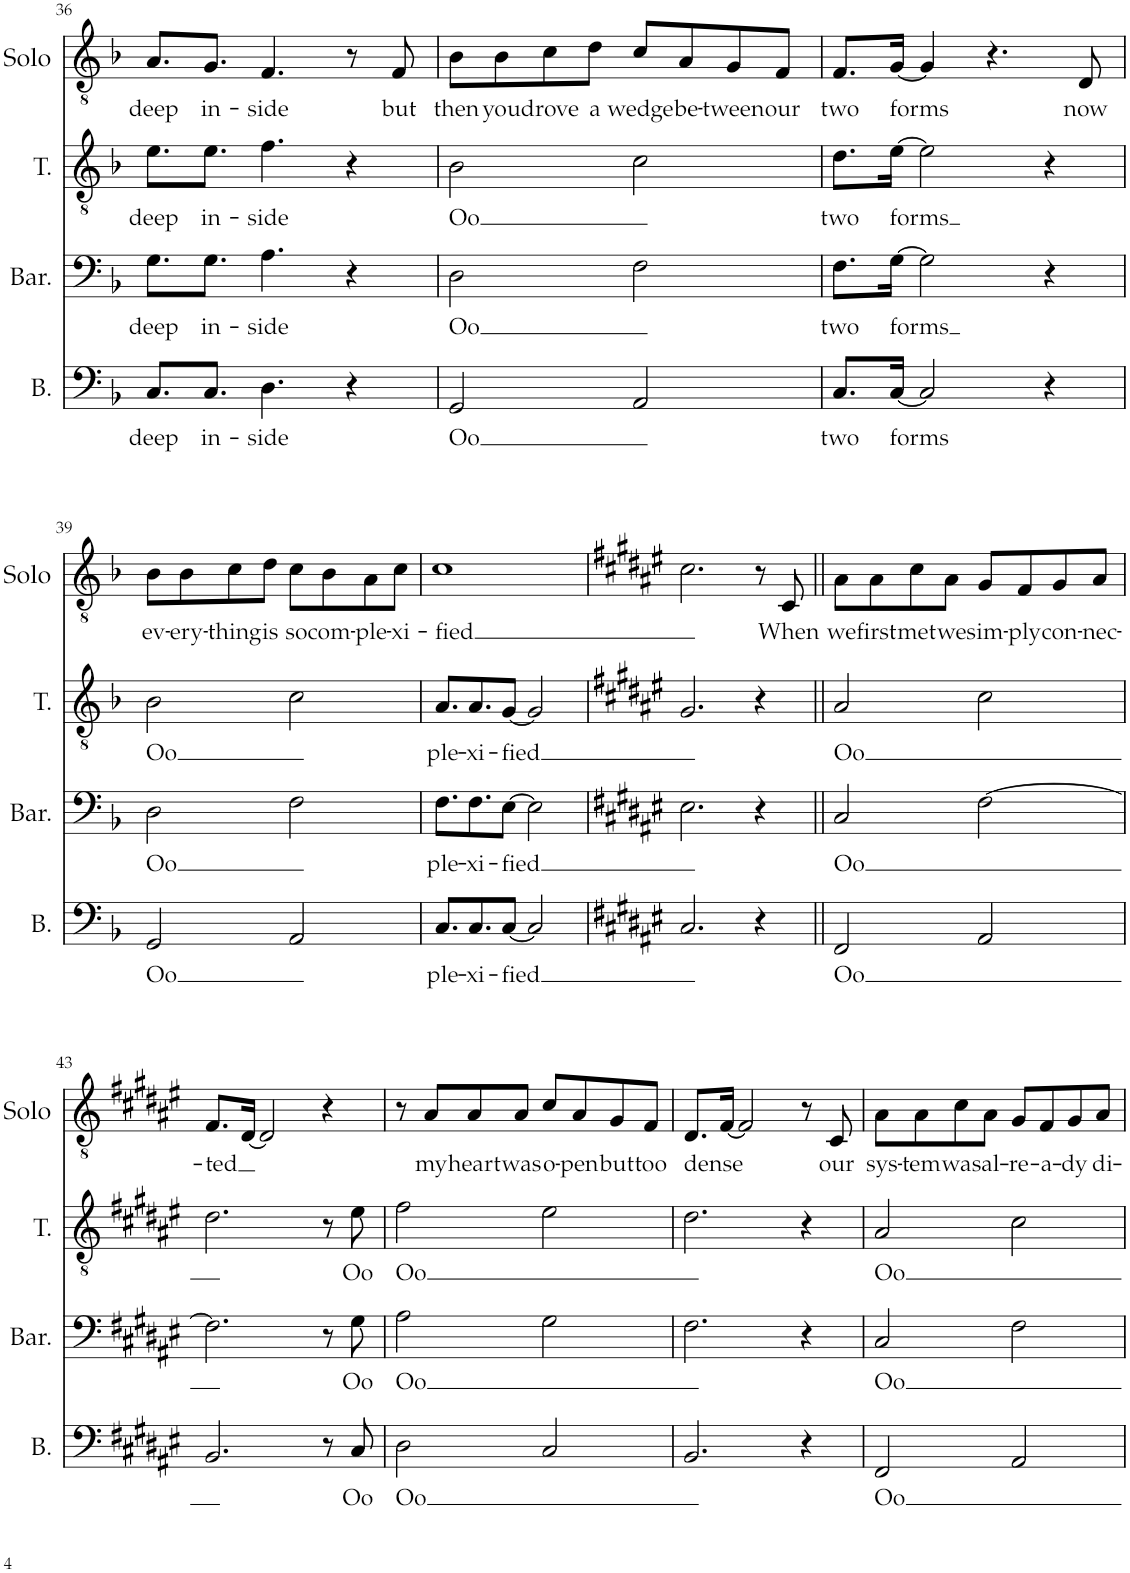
**kern	**text	**kern	**text	**kern	**text	**kern	**text
*part4	*part4	*part3	*part3	*part2	*part2	*part1	*part1
*staff4	*staff4	*staff3	*staff3	*staff2	*staff2	*staff1	*staff1
*I"Bass	*	*I"Baritone	*	*I"Tenor	*	*I"Tenor (Solo)	*
*I'B.	*	*I'Bar.	*	*I'T.	*	*I'Solo	*
!!LO:PB:g=z
*clefF4	*	*clefF4	*	*clefGv2	*	*clefGv2	*
*k[b-]	*	*k[b-]	*	*k[b-]	*	*k[b-]	*
*M4/4	*	*M4/4	*	*M4/4	*	*M4/4	*
=36	=36	=36	=36	=36	=36	=36	=36
!	!LO:LY:b	!	!LO:LY:b	!	!LO:LY:b	!	!LO:LY:b
8.C/L	deep	8.G\L	deep	8.e\L	deep	8.A/L	deep
!	!LO:LY:b	!	!LO:LY:b	!	!LO:LY:b	!	!LO:LY:b
8.C/J	in-	8.G\J	in-	8.e\J	in-	8.G/J	in-
!	!LO:LY:b	!	!LO:LY:b	!	!LO:LY:b	!	!LO:LY:b
4.D\	-side	4.A\	-side	4.f\	-side	4.F/	-side
4r	.	4r	.	4r	.	8r	.
!	!	!	!	!	!	!	!LO:LY:b
.	.	.	.	.	.	8F/	but
=37	=37	=37	=37	=37	=37	=37	=37
!	!LO:LY:b	!	!LO:LY:b	!	!LO:LY:b	!	!LO:LY:b
2GG/	Oo	2D\	Oo	2B-\	Oo	8B-\L	then
!	!	!	!	!	!	!	!LO:LY:b
.	.	.	.	.	.	8B-\	you
!	!	!	!	!	!	!	!LO:LY:b
.	.	.	.	.	.	8c\	drove
!	!	!	!	!	!	!	!LO:LY:b
.	.	.	.	.	.	8d\J	a
!	!	!	!	!	!	!	!LO:LY:b
2AA/	.	2F\	.	2c\	.	8c/L	wedge
!	!	!	!	!	!	!	!LO:LY:b
.	.	.	.	.	.	8A/	be-
!	!	!	!	!	!	!	!LO:LY:b
.	.	.	.	.	.	8G/	-tween
!	!	!	!	!	!	!	!LO:LY:b
.	.	.	.	.	.	8F/J	our
=38	=38	=38	=38	=38	=38	=38	=38
!	!LO:LY:b	!	!LO:LY:b	!	!LO:LY:b	!	!LO:LY:b
8.C/L	two	8.F\L	two	8.d\L	two	8.F/L	two
!	!LO:LY:b	!	!LO:LY:b	!	!LO:LY:b	!	!LO:LY:b
[16C/Jk	forms	[16G\Jk	forms	[16e\Jk	forms	[16G/Jk	forms
2C/]	.	2G\]	.	2e\]	.	4G/]	.
.	.	.	.	.	.	4.r	.
4r	.	4r	.	4r	.	.	.
!	!	!	!	!	!	!	!LO:LY:b
.	.	.	.	.	.	8D/	now
!!LO:LB:g=z
=39	=39	=39	=39	=39	=39	=39	=39
!	!LO:LY:b	!	!LO:LY:b	!	!LO:LY:b	!	!LO:LY:b
2GG/	Oo	2D\	Oo	2B-\	Oo	8B-\L	ev-
!	!	!	!	!	!	!	!LO:LY:b
.	.	.	.	.	.	8B-\	-ery-
!	!	!	!	!	!	!	!LO:LY:b
.	.	.	.	.	.	8c\	-thing
!	!	!	!	!	!	!	!LO:LY:b
.	.	.	.	.	.	8d\J	is
!	!	!	!	!	!	!	!LO:LY:b
2AA/	.	2F\	.	2c\	.	8c\L	so
!	!	!	!	!	!	!	!LO:LY:b
.	.	.	.	.	.	8B-\	com-
!	!	!	!	!	!	!	!LO:LY:b
.	.	.	.	.	.	8A\	-ple-
!	!	!	!	!	!	!	!LO:LY:b
.	.	.	.	.	.	8c\J	-xi-
=40	=40	=40	=40	=40	=40	=40	=40
!	!LO:LY:b	!	!LO:LY:b	!	!LO:LY:b	!	!LO:LY:b
8.C/L	ple-	8.F\L	ple-	8.A/L	ple-	1c	-fied
!	!LO:LY:b	!	!LO:LY:b	!	!LO:LY:b	!	!
8.C/	-xi-	8.F\	-xi-	8.A/	-xi-	.	.
!	!LO:LY:b	!	!LO:LY:b	!	!LO:LY:b	!	!
[8C/J	-fied	[8E\J	-fied	[8G/J	-fied	.	.
2C/]	.	2E\]	.	2G/]	.	.	.
=41	=41	=41	=41	=41	=41	=41	=41
*k[f#c#g#d#a#e#]	*	*k[f#c#g#d#a#e#]	*	*k[f#c#g#d#a#e#]	*	*k[f#c#g#d#a#e#]	*
2.C#/	.	2.E#\	.	2.G#/	.	2.c#\	.
4r	.	4r	.	4r	.	8r	.
!	!	!	!	!	!	!	!LO:LY:b
.	.	.	.	.	.	8C#/	When
=42||	=42||	=42||	=42||	=42||	=42||	=42||	=42||
!	!LO:LY:b	!	!LO:LY:b	!	!LO:LY:b	!	!LO:LY:b
2FF#/	Oo	2C#/	Oo	2A#/	Oo	8A#\L	we
!	!	!	!	!	!	!	!LO:LY:b
.	.	.	.	.	.	8A#\	first
!	!	!	!	!	!	!	!LO:LY:b
.	.	.	.	.	.	8c#\	met
!	!	!	!	!	!	!	!LO:LY:b
.	.	.	.	.	.	8A#\J	we
!	!	!	!	!	!	!	!LO:LY:b
2AA#/	.	[2F#\	.	2c#\	.	8G#/L	sim-
!	!	!	!	!	!	!	!LO:LY:b
.	.	.	.	.	.	8F#/	-ply
!	!	!	!	!	!	!	!LO:LY:b
.	.	.	.	.	.	8G#/	con-
!	!	!	!	!	!	!	!LO:LY:b
.	.	.	.	.	.	8A#/J	-nec-
!!LO:LB:g=z
=43	=43	=43	=43	=43	=43	=43	=43
!	!	!	!	!	!	!	!LO:LY:b
2.BB/	.	2.F#\]	.	2.d#\	.	8.F#/L	-ted
.	.	.	.	.	.	[16D#/Jk	.
.	.	.	.	.	.	2D#/]	.
8r	.	8r	.	8r	.	4r	.
!	!LO:LY:b	!	!LO:LY:b	!	!LO:LY:b	!	!
8C#/	Oo	8G#\	Oo	8e#\	Oo	.	.
=44	=44	=44	=44	=44	=44	=44	=44
!	!LO:LY:b	!	!LO:LY:b	!	!LO:LY:b	!	!
2D#\	Oo	2A#\	Oo	2f#\	Oo	8r	.
!	!	!	!	!	!	!	!LO:LY:b
.	.	.	.	.	.	8A#/L	my
!	!	!	!	!	!	!	!LO:LY:b
.	.	.	.	.	.	8A#/	heart
!	!	!	!	!	!	!	!LO:LY:b
.	.	.	.	.	.	8A#/J	was
!	!	!	!	!	!	!	!LO:LY:b
2C#/	.	2G#\	.	2e#\	.	8c#/L	o-
!	!	!	!	!	!	!	!LO:LY:b
.	.	.	.	.	.	8A#/	-pen
!	!	!	!	!	!	!	!LO:LY:b
.	.	.	.	.	.	8G#/	but
!	!	!	!	!	!	!	!LO:LY:b
.	.	.	.	.	.	8F#/J	too
=45	=45	=45	=45	=45	=45	=45	=45
!	!	!	!	!	!	!	!LO:LY:b
2.BB/	.	2.F#\	.	2.d#\	.	8.D#/L	dense
.	.	.	.	.	.	[16F#/Jk	.
.	.	.	.	.	.	2F#/]	.
4r	.	4r	.	4r	.	8r	.
!	!	!	!	!	!	!	!LO:LY:b
.	.	.	.	.	.	8C#/	our
=46	=46	=46	=46	=46	=46	=46	=46
!	!LO:LY:b	!	!LO:LY:b	!	!LO:LY:b	!	!LO:LY:b
2FF#/	Oo	2C#/	Oo	2A#/	Oo	8A#\L	sys-
!	!	!	!	!	!	!	!LO:LY:b
.	.	.	.	.	.	8A#\	-tem
!	!	!	!	!	!	!	!LO:LY:b
.	.	.	.	.	.	8c#\	was
!	!	!	!	!	!	!	!LO:LY:b
.	.	.	.	.	.	8A#\J	al-
!	!	!	!	!	!	!	!LO:LY:b
2AA#/	.	2F#\	.	2c#\	.	8G#/L	-re-
!	!	!	!	!	!	!	!LO:LY:b
.	.	.	.	.	.	8F#/	-a-
!	!	!	!	!	!	!	!LO:LY:b
.	.	.	.	.	.	8G#/	-dy
!	!	!	!	!	!	!	!LO:LY:b
.	.	.	.	.	.	8A#/J	di-
=	=	=	=	=	=	=	=
*-	*-	*-	*-	*-	*-	*-	*-
